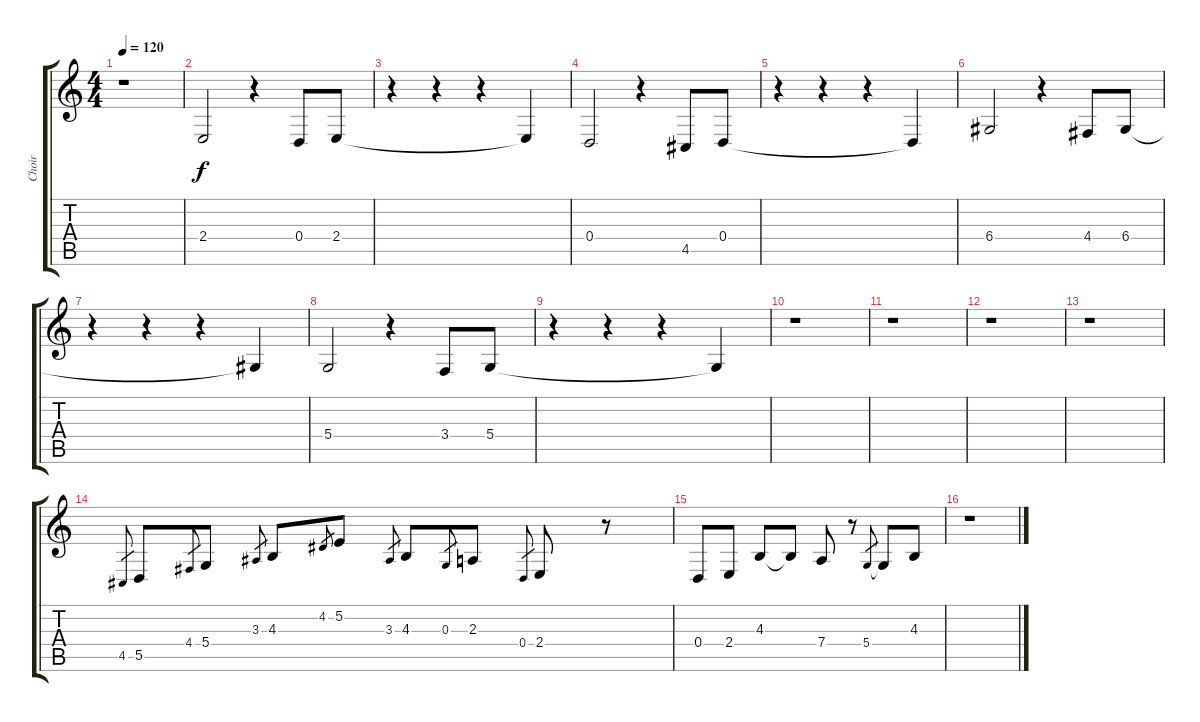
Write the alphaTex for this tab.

\track ("Choir" "Choir") {instrument voiceoohs}
\staff {score tabs}
\tuning (E4 B3 G3 D3 A2 E2) {hide}
\ts (4 4)
\tempo 120
\clef g2
\ks c
r.1{dy f instrument voiceoohs} |
2.4.2 r.4 0.4.8 2.4.8 |
r.4 r.4 r.4 2.4{t}.4 |
0.4.2 r.4 4.5.8 0.4.8 |
r.4 r.4 r.4 0.4{t}.4 |
6.4.2 r.4 4.4.8 6.4.8 |
r.4 r.4 r.4 6.4{t}.4 |
5.4.2 r.4 3.4.8 5.4.8 |
r.4 r.4 r.4 5.4{t}.4 |
r.1 |
r.1 |
r.1 |
r.1 |
4.5.8{gr} 5.5.8 4.4.8{gr} 5.4.8 3.3.8{gr} 4.3.8 4.2.8{gr} 5.2.8 3.3.8{gr} 4.3.8 0.3.8{gr} 2.3.8 0.4.8{gr} 2.4.8 r.8 |
0.4.8 2.4.8 4.3.8 4.3{t}.8 7.4.8 r.8 5.4.8{gr} 5.4{t}.8 4.3.8 |
r.1
